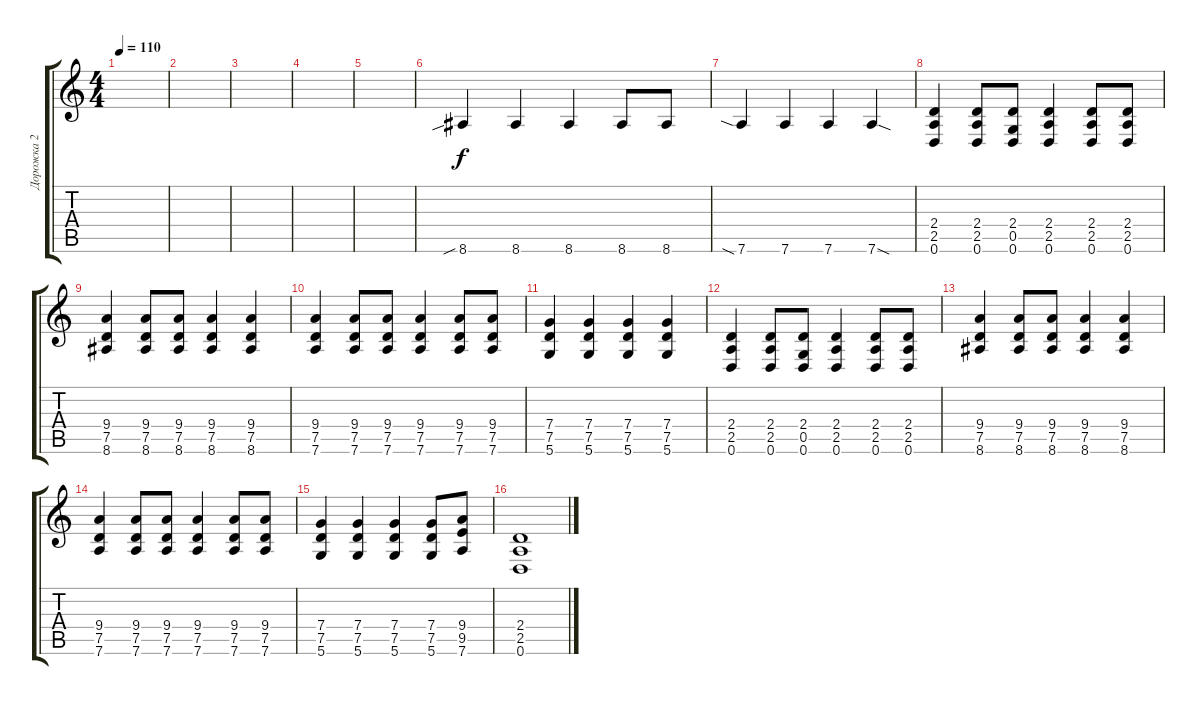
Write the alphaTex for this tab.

\track ("Дорожка 2" "Дорожка 2") {instrument distortionguitar}
\staff {score tabs}
\tuning (D4 A3 F3 C3 G2 D2) {hide}
\ts (4 4)
\tempo 110
\clef g2
\ks c
|
|
|
|
|
8.6{sib}.4{dy f} 8.6.4 8.6.4 8.6.8 8.6.8 |
7.6{sia}.4 7.6.4 7.6.4 7.6{sod}.4 |
(2.4 2.5 0.6).4 (2.4 2.5 0.6).8 (2.4 0.5 0.6).8 (2.4 2.5 0.6).4 (2.4 2.5 0.6).8 (2.4 2.5 0.6).8 |
(9.4 7.5 8.6).4 (9.4 7.5 8.6).8 (9.4 7.5 8.6).8 (9.4 7.5 8.6).4 (9.4 7.5 8.6).4 |
(9.4 7.5 7.6).4 (9.4 7.5 7.6).8 (9.4 7.5 7.6).8 (9.4 7.5 7.6).4 (9.4 7.5 7.6).8 (9.4 7.5 7.6).8 |
(7.4 7.5 5.6).4 (7.4 7.5 5.6).4 (7.4 7.5 5.6).4 (7.4 7.5 5.6).4 |
(2.4 2.5 0.6).4 (2.4 2.5 0.6).8 (2.4 0.5 0.6).8 (2.4 2.5 0.6).4 (2.4 2.5 0.6).8 (2.4 2.5 0.6).8 |
(9.4 7.5 8.6).4 (9.4 7.5 8.6).8 (9.4 7.5 8.6).8 (9.4 7.5 8.6).4 (9.4 7.5 8.6).4 |
(9.4 7.5 7.6).4 (9.4 7.5 7.6).8 (9.4 7.5 7.6).8 (9.4 7.5 7.6).4 (9.4 7.5 7.6).8 (9.4 7.5 7.6).8 |
(7.4 7.5 5.6).4 (7.4 7.5 5.6).4 (7.4 7.5 5.6).4 (7.4 7.5 5.6).8 (9.4 9.5 7.6).8 |
(2.4 2.5 0.6).1
